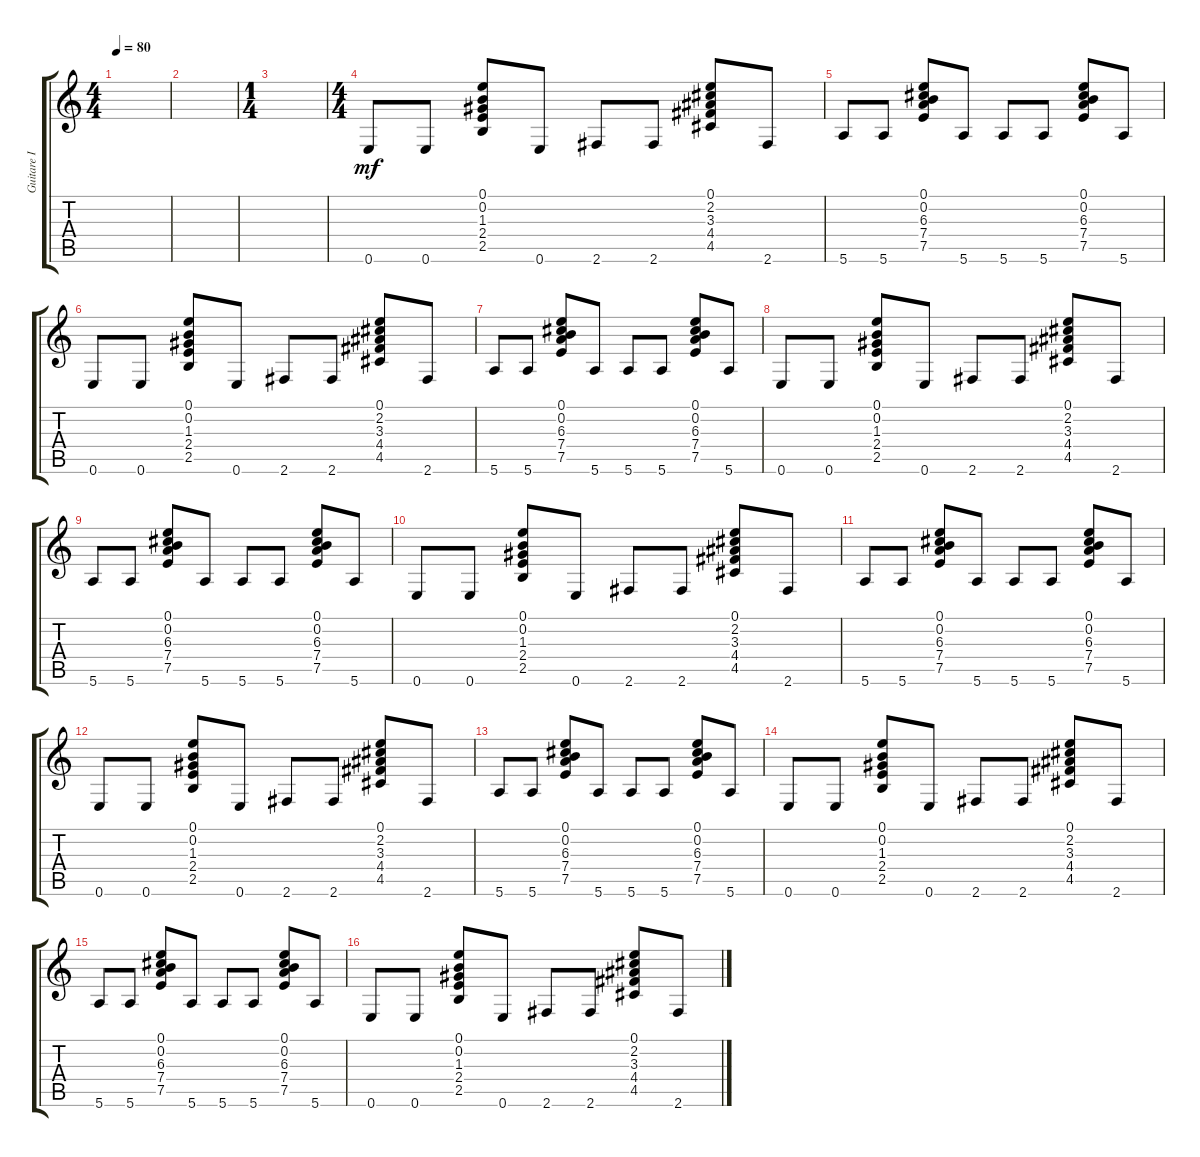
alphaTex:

\track ("Guitare I" "Guitare I") {instrument overdrivenguitar}
\staff {score tabs}
\tuning (E4 B3 G3 D3 A2 E2) {hide}
\ts (4 4)
\tempo 80
\clef g2
\ks c
|
|
\ts (1 4)
|
\ts (4 4)
0.6.8{dy mf} 0.6.8 (0.1 0.2 1.3 2.4 2.5).8 0.6.8 2.6.8 2.6.8 (0.1 2.2 3.3 4.4 4.5).8 2.6.8 |
5.6.8 5.6.8 (0.1 0.2 6.3 7.4 7.5).8 5.6.8 5.6.8 5.6.8 (0.1 0.2 6.3 7.4 7.5).8 5.6.8 |
0.6.8 0.6.8 (0.1 0.2 1.3 2.4 2.5).8 0.6.8 2.6.8 2.6.8 (0.1 2.2 3.3 4.4 4.5).8 2.6.8 |
5.6.8 5.6.8 (0.1 0.2 6.3 7.4 7.5).8 5.6.8 5.6.8 5.6.8 (0.1 0.2 6.3 7.4 7.5).8 5.6.8 |
0.6.8 0.6.8 (0.1 0.2 1.3 2.4 2.5).8 0.6.8 2.6.8 2.6.8 (0.1 2.2 3.3 4.4 4.5).8 2.6.8 |
5.6.8 5.6.8 (0.1 0.2 6.3 7.4 7.5).8 5.6.8 5.6.8 5.6.8 (0.1 0.2 6.3 7.4 7.5).8 5.6.8 |
0.6.8 0.6.8 (0.1 0.2 1.3 2.4 2.5).8 0.6.8 2.6.8 2.6.8 (0.1 2.2 3.3 4.4 4.5).8 2.6.8 |
5.6.8 5.6.8 (0.1 0.2 6.3 7.4 7.5).8 5.6.8 5.6.8 5.6.8 (0.1 0.2 6.3 7.4 7.5).8 5.6.8 |
0.6.8 0.6.8 (0.1 0.2 1.3 2.4 2.5).8 0.6.8 2.6.8 2.6.8 (0.1 2.2 3.3 4.4 4.5).8 2.6.8 |
5.6.8 5.6.8 (0.1 0.2 6.3 7.4 7.5).8 5.6.8 5.6.8 5.6.8 (0.1 0.2 6.3 7.4 7.5).8 5.6.8 |
0.6.8 0.6.8 (0.1 0.2 1.3 2.4 2.5).8 0.6.8 2.6.8 2.6.8 (0.1 2.2 3.3 4.4 4.5).8 2.6.8 |
5.6.8 5.6.8 (0.1 0.2 6.3 7.4 7.5).8 5.6.8 5.6.8 5.6.8 (0.1 0.2 6.3 7.4 7.5).8 5.6.8 |
0.6.8 0.6.8 (0.1 0.2 1.3 2.4 2.5).8 0.6.8 2.6.8 2.6.8 (0.1 2.2 3.3 4.4 4.5).8 2.6.8
